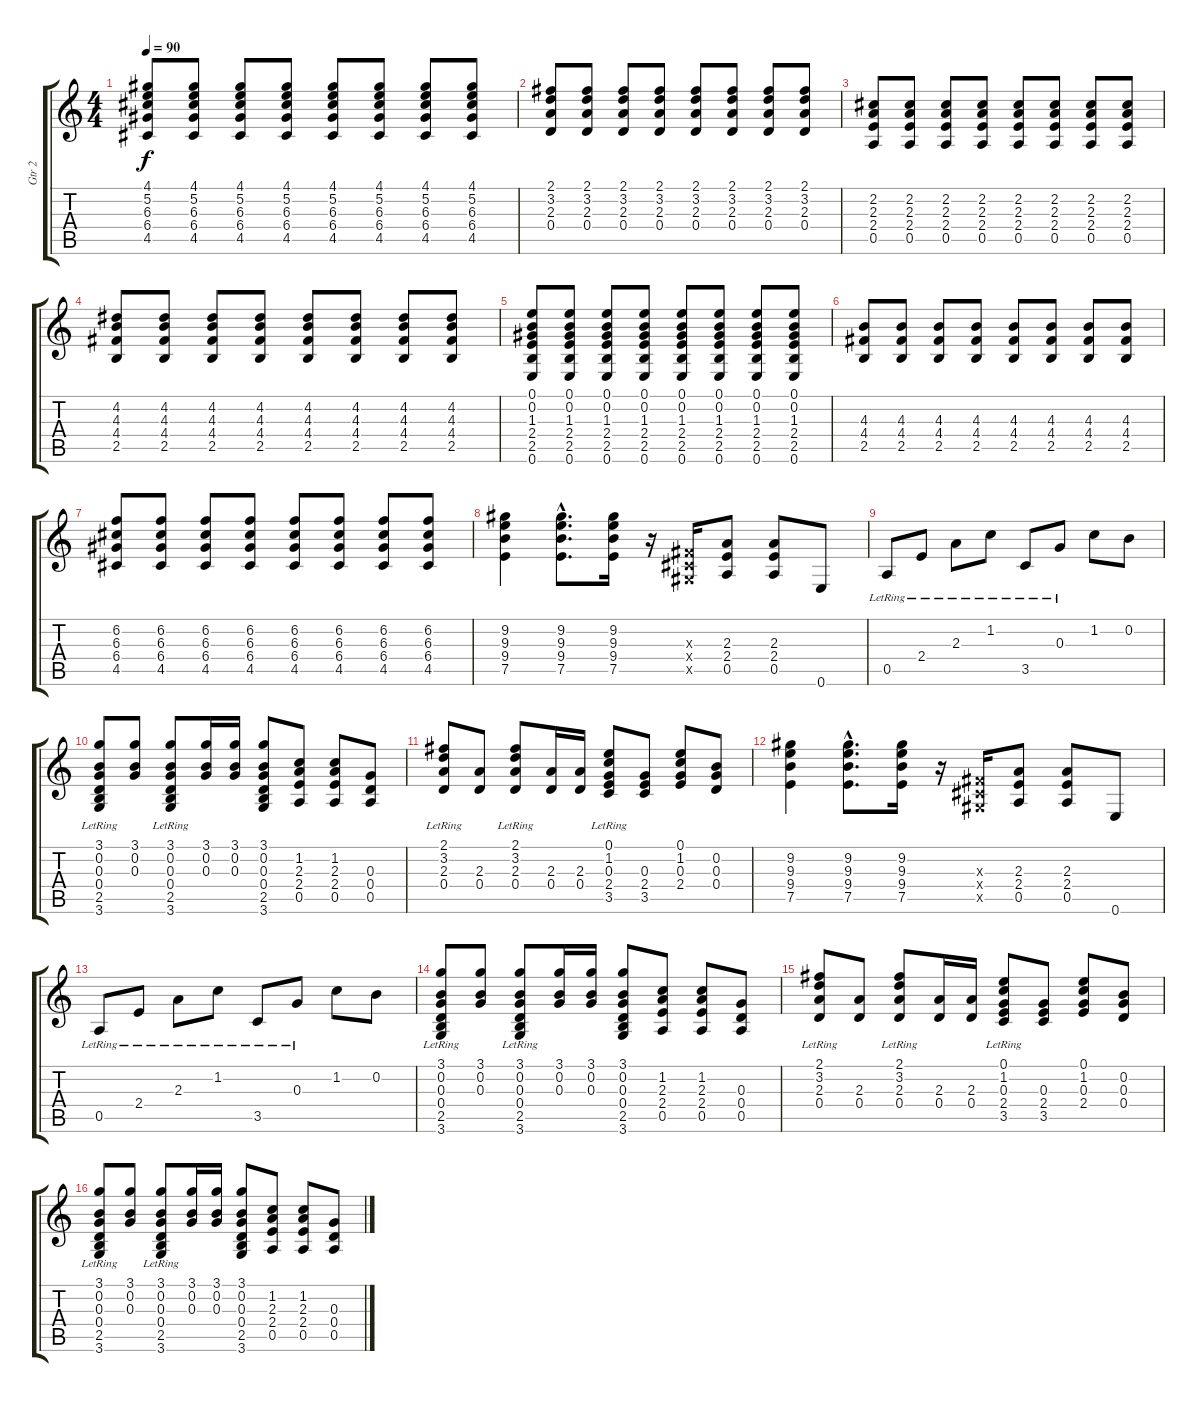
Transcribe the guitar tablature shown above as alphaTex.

\track ("Gtr 2" "Gtr 2") {instrument distortionguitar}
\staff {score tabs}
\tuning (E4 B3 G3 D3 A2 E2) {hide}
\ts (4 4)
\tempo 90
\clef g2
\ks c
(4.1 5.2 6.3 6.4 4.5).8{dy f} (4.1 5.2 6.3 6.4 4.5).8 (4.1 5.2 6.3 6.4 4.5).8 (4.1 5.2 6.3 6.4 4.5).8 (4.1 5.2 6.3 6.4 4.5).8 (4.1 5.2 6.3 6.4 4.5).8 (4.1 5.2 6.3 6.4 4.5).8 (4.1 5.2 6.3 6.4 4.5).8 |
(2.1 3.2 2.3 0.4).8 (2.1 3.2 2.3 0.4).8 (2.1 3.2 2.3 0.4).8 (2.1 3.2 2.3 0.4).8 (2.1 3.2 2.3 0.4).8 (2.1 3.2 2.3 0.4).8 (2.1 3.2 2.3 0.4).8 (2.1 3.2 2.3 0.4).8 |
(2.2 2.3 2.4 0.5).8 (2.2 2.3 2.4 0.5).8 (2.2 2.3 2.4 0.5).8 (2.2 2.3 2.4 0.5).8 (2.2 2.3 2.4 0.5).8 (2.2 2.3 2.4 0.5).8 (2.2 2.3 2.4 0.5).8 (2.2 2.3 2.4 0.5).8 |
(4.2 4.3 4.4 2.5).8 (4.2 4.3 4.4 2.5).8 (4.2 4.3 4.4 2.5).8 (4.2 4.3 4.4 2.5).8 (4.2 4.3 4.4 2.5).8 (4.2 4.3 4.4 2.5).8 (4.2 4.3 4.4 2.5).8 (4.2 4.3 4.4 2.5).8 |
(0.1 0.2 1.3 2.4 2.5 0.6).8 (0.1 0.2 1.3 2.4 2.5 0.6).8 (0.1 0.2 1.3 2.4 2.5 0.6).8 (0.1 0.2 1.3 2.4 2.5 0.6).8 (0.1 0.2 1.3 2.4 2.5 0.6).8 (0.1 0.2 1.3 2.4 2.5 0.6).8 (0.1 0.2 1.3 2.4 2.5 0.6).8 (0.1 0.2 1.3 2.4 2.5 0.6).8 |
(4.3 4.4 2.5).8 (4.3 4.4 2.5).8 (4.3 4.4 2.5).8 (4.3 4.4 2.5).8 (4.3 4.4 2.5).8 (4.3 4.4 2.5).8 (4.3 4.4 2.5).8 (4.3 4.4 2.5).8 |
(6.2 6.3 6.4 4.5).8 (6.2 6.3 6.4 4.5).8 (6.2 6.3 6.4 4.5).8 (6.2 6.3 6.4 4.5).8 (6.2 6.3 6.4 4.5).8 (6.2 6.3 6.4 4.5).8 (6.2 6.3 6.4 4.5).8 (6.2 6.3 6.4 4.5).8 |
(9.2 9.3 9.4 7.5).4 (9.2{hac} 9.3{hac} 9.4{hac} 7.5{hac}).8{d} (9.2 9.3 9.4 7.5).16 r.16 (-1.3{x} -1.4{x} -1.5{x}).16 (2.3 2.4 0.5).8 (2.3 2.4 0.5).8 0.6.8 |
0.5{lr}.8 2.4{lr}.8 2.3{lr}.8 1.2{lr}.8 3.5{lr}.8 0.3{lr}.8 1.2.8 0.2.8 |
(3.1 0.2 0.3 0.4{lr} 2.5{lr} 3.6{lr}).8 (3.1 0.2 0.3).8 (3.1 0.2 0.3 0.4{lr} 2.5{lr} 3.6{lr}).8 (3.1 0.2 0.3).16 (3.1 0.2 0.3).16 (3.1 0.2 0.3 0.4 2.5 3.6).8 (1.2 2.3 2.4 0.5).8 (1.2 2.3 2.4 0.5).8 (0.3 0.4 0.5).8 |
(2.1{lr} 3.2{lr} 2.3 0.4).8 (2.3 0.4).8 (2.1{lr} 3.2{lr} 2.3 0.4).8 (2.3 0.4).16 (2.3 0.4).16 (0.1{lr} 1.2{lr} 0.3 2.4 3.5).8 (0.3 2.4 3.5).8 (0.1 1.2 0.3 2.4).8 (0.2 0.3 0.4).8 |
(9.2 9.3 9.4 7.5).4 (9.2{hac} 9.3{hac} 9.4{hac} 7.5{hac}).8{d} (9.2 9.3 9.4 7.5).16 r.16 (-1.3{x} -1.4{x} -1.5{x}).16 (2.3 2.4 0.5).8 (2.3 2.4 0.5).8 0.6.8 |
0.5{lr}.8 2.4{lr}.8 2.3{lr}.8 1.2{lr}.8 3.5{lr}.8 0.3{lr}.8 1.2.8 0.2.8 |
(3.1 0.2 0.3 0.4{lr} 2.5{lr} 3.6{lr}).8 (3.1 0.2 0.3).8 (3.1 0.2 0.3 0.4{lr} 2.5{lr} 3.6{lr}).8 (3.1 0.2 0.3).16 (3.1 0.2 0.3).16 (3.1 0.2 0.3 0.4 2.5 3.6).8 (1.2 2.3 2.4 0.5).8 (1.2 2.3 2.4 0.5).8 (0.3 0.4 0.5).8 |
(2.1{lr} 3.2{lr} 2.3 0.4).8 (2.3 0.4).8 (2.1{lr} 3.2{lr} 2.3 0.4).8 (2.3 0.4).16 (2.3 0.4).16 (0.1{lr} 1.2{lr} 0.3 2.4 3.5).8 (0.3 2.4 3.5).8 (0.1 1.2 0.3 2.4).8 (0.2 0.3 0.4).8 |
(3.1 0.2 0.3 0.4{lr} 2.5{lr} 3.6{lr}).8 (3.1 0.2 0.3).8 (3.1 0.2 0.3 0.4{lr} 2.5{lr} 3.6{lr}).8 (3.1 0.2 0.3).16 (3.1 0.2 0.3).16 (3.1 0.2 0.3 0.4 2.5 3.6).8 (1.2 2.3 2.4 0.5).8 (1.2 2.3 2.4 0.5).8 (0.3 0.4 0.5).8
